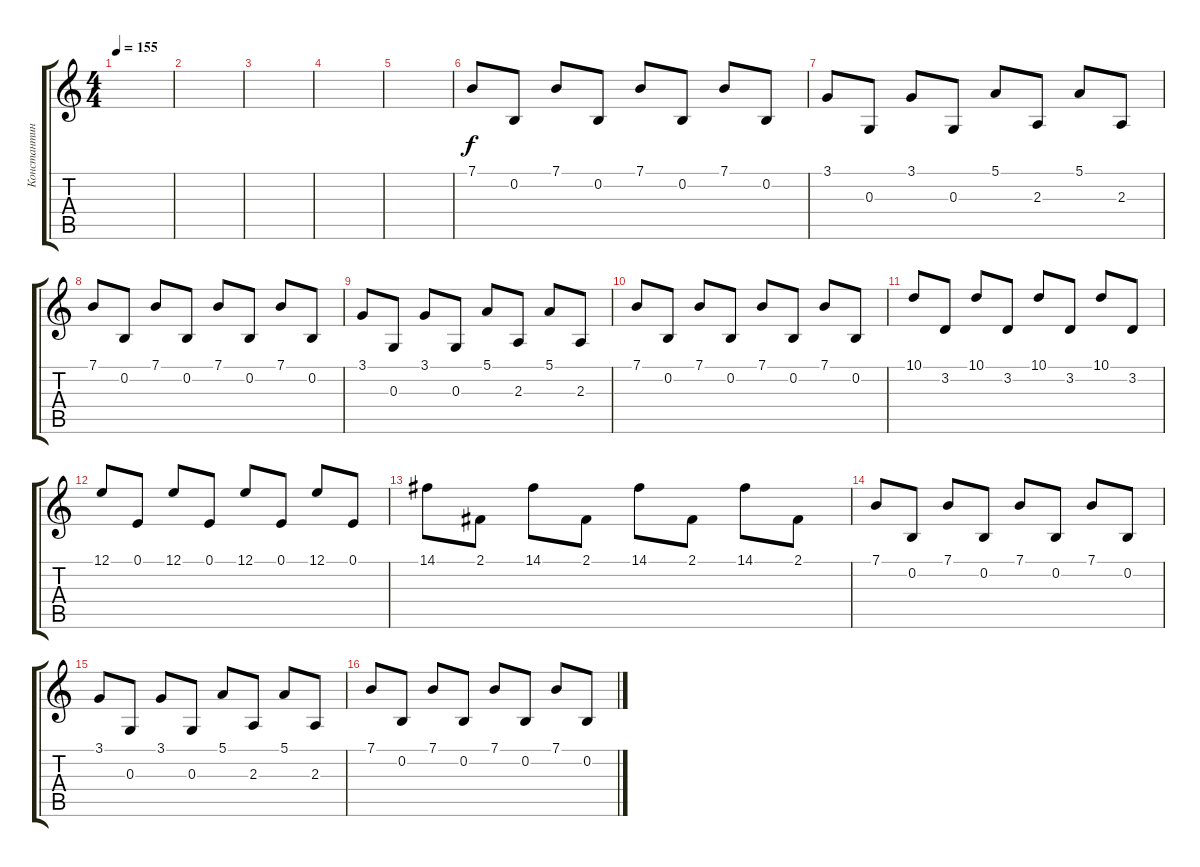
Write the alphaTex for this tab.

\track ("Константин Бекрев (Roland Strings)" "Константин") {instrument tremolostrings}
\staff {score tabs}
\tuning (E4 B3 G3 D3 A2 E2) {hide}
\ts (4 4)
\tempo 155
\clef g2
\ks c
|
|
|
|
|
7.1.8 0.2.8 7.1.8 0.2.8 7.1.8 0.2.8 7.1.8 0.2.8 |
3.1.8 0.3.8 3.1.8 0.3.8 5.1.8 2.3.8 5.1.8 2.3.8 |
7.1.8 0.2.8 7.1.8 0.2.8 7.1.8 0.2.8 7.1.8 0.2.8 |
3.1.8 0.3.8 3.1.8 0.3.8 5.1.8 2.3.8 5.1.8 2.3.8 |
7.1.8 0.2.8 7.1.8 0.2.8 7.1.8 0.2.8 7.1.8 0.2.8 |
10.1.8 3.2.8 10.1.8 3.2.8 10.1.8 3.2.8 10.1.8 3.2.8 |
12.1.8 0.1.8 12.1.8 0.1.8 12.1.8 0.1.8 12.1.8 0.1.8 |
14.1.8 2.1.8 14.1.8 2.1.8 14.1.8 2.1.8 14.1.8 2.1.8 |
7.1.8 0.2.8 7.1.8 0.2.8 7.1.8 0.2.8 7.1.8 0.2.8 |
3.1.8 0.3.8 3.1.8 0.3.8 5.1.8 2.3.8 5.1.8 2.3.8 |
7.1.8 0.2.8 7.1.8 0.2.8 7.1.8 0.2.8 7.1.8 0.2.8
